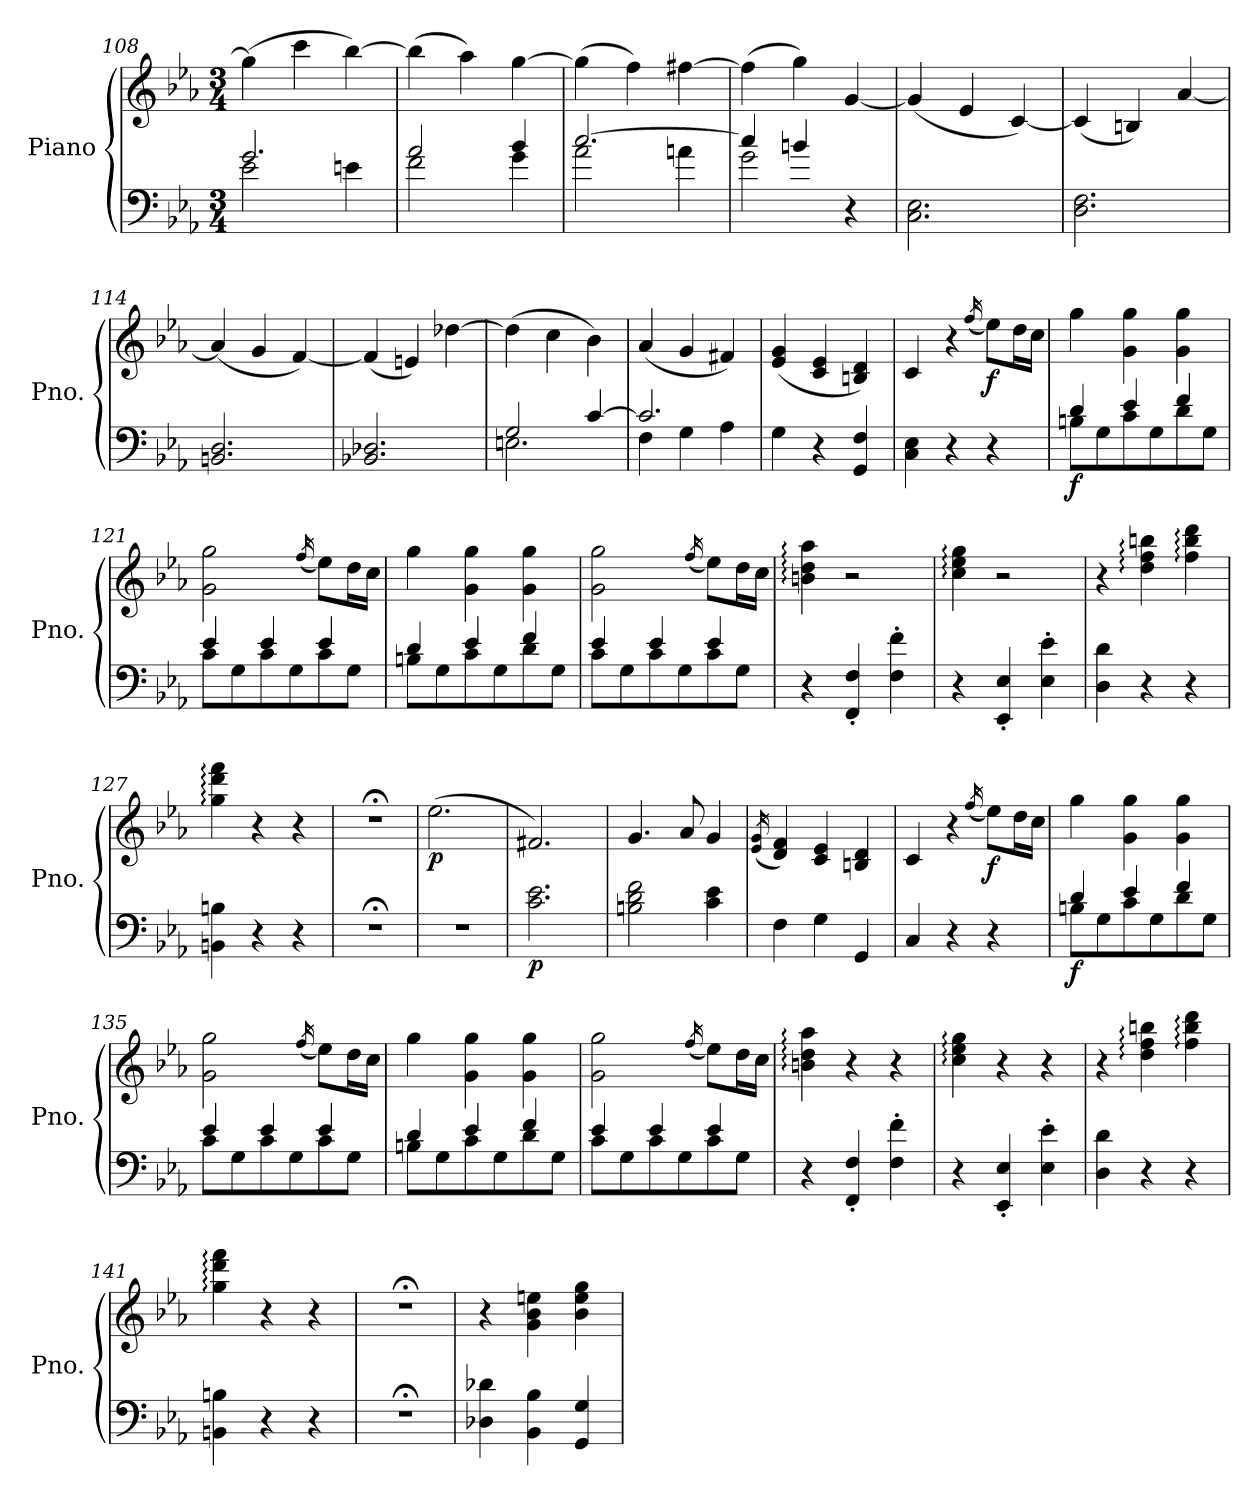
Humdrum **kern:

**kern	**kern	**dynam
*part1	*part1	*part1
*staff2	*staff1	*staff1/2
*I"Piano	*	*
*I'Pno.	*	*
*clefF4	*clefG2	*
*k[b-e-a-]	*k[b-e-a-]	*
*M3/4	*M3/4	*
=108	=108	=108
*^	*	*
2.g/	2e-\	(>4gg\]	.
.	.	4ccc\	.
.	4en\	[4bb-\)	.
=109	=109	=109	=109
2a-/	2f\	(>4bb-\]	.
.	.	4aa-\)	.
4b-/	4g\	[4gg\	.
=110	=110	=110	=110
[2.cc/	2a-\	(>4gg\]	.
.	.	4ff\)	.
.	4an\	[4ff#X\	.
=111	=111	=111	=111
4cc/]	2g\	(>4ff#\]	.
4bn/	.	4gg\)	.
4r	4ryy	[4g/	.
*v	*v	*	*
=112	=112	=112
2.C\ 2.E-\	(<4g/]	.
.	4e-/	.
.	[4c/)	.
=113	=113	=113
2.D\ 2.F\	(<4c/]	.
.	4Bn/)	.
.	[4a-/	.
=114	=114	=114
2.BBn/ 2.D/	(<4a-/]	.
.	4g/	.
.	[4f/)	.
=115	=115	=115
2.BB-X/ 2.D-X/	(<4f/]	.
.	4en/)	.
.	[4dd-X\	.
=116	=116	=116
*^	*	*
2G/	2.En\	(>4dd-\]	.
.	.	4cc\	.
[4c/	.	4b-\)	.
=117	=117	=117	=117
2.c/]	4F\	(<4a-/	.
.	4G\	4g/	.
.	4A-\	4f#X/)	.
*v	*v	*	*
=118	=118	=118
4G\	(<4e-/ 4g/	.
4r	4c/ 4e-/	.
4GG/ 4F/	4Bn/ 4d/)	.
=119	=119	=119
4C\ 4E-\	4c/	.
4r	4r	.
.	(<16qff/	.
!	!	!LO:DY:b
4r	8ee-\L)	f
.	16dd\L	.
.	16cc\JJ	.
=120	=120	=120
*^	*	*
!	!	!	!LO:DY:b=2
4d/	8Bn\L	4gg\	f
.	8G\	.	.
4e-/	8c\	4g\ 4gg\	.
.	8G\	.	.
4f/	8d\	4g\ 4gg\	.
.	8G\J	.	.
=121	=121	=121	=121
4e-/	8c\L	2g\ 2gg\	.
.	8G\	.	.
4e-/	8c\	.	.
.	8G\	.	.
.	.	(<16qff/	.
4e-/	8c\	8ee-\L)	.
.	8G\J	16dd\L	.
.	.	16cc\JJ	.
=122	=122	=122	=122
4d/	8Bn\L	4gg\	.
.	8G\	.	.
4e-/	8c\	4g\ 4gg\	.
.	8G\	.	.
4f/	8d\	4g\ 4gg\	.
.	8G\J	.	.
=123	=123	=123	=123
4e-/	8c\L	2g\ 2gg\	.
.	8G\	.	.
4e-/	8c\	.	.
.	8G\	.	.
.	.	(<16qff/	.
4e-/	8c\	8ee-\L)	.
.	8G\J	16dd\L	.
.	.	16cc\JJ	.
*v	*v	*	*
=124	=124	=124
4r	4bn\: 4dd\: 4aa-\:	.
4FF/' 4F/'	2r	.
4F\' 4f\'	.	.
=125	=125	=125
4r	4cc\: 4ee-\: 4gg\:	.
4EE-/' 4E-/'	2r	.
4E-\' 4e-\'	.	.
=126	=126	=126
4D\ 4d\	4r	.
4r	4dd\: 4ff\: 4bbn\:	.
4r	4ff\: 4bb\: 4ddd\:	.
=127	=127	=127
4BBn\ 4Bn\	4gg\: 4ddd\: 4fff\:	.
4r	4r	.
4r	4r	.
=128	=128	=128
2.r;<	2.r;<	.
=129	=129	=129
!	!	!LO:DY:b
2.r	(>2.ee-\	p
=130	=130	=130
!	!	!LO:DY:b=2
2.c\ 2.e-\	2.f#X/)	p
=131	=131	=131
2Bn\ 2d\ 2f\	4.g/	.
.	8a-/	.
4c\ 4e-\	4g/	.
=132	=132	=132
.	(<16qe-/ 16qg/	.
4F\	4d/ 4f/)	.
4G\	4c/ 4e-/	.
4GG/	4Bn/ 4d/	.
=133	=133	=133
4C/	4c/	.
4r	4r	.
.	(<16qff/	.
!	!	!LO:DY:b
4r	8ee-\L)	f
.	16dd\L	.
.	16cc\JJ	.
=134	=134	=134
*^	*	*
!	!	!	!LO:DY:b=2
4d/	8Bn\L	4gg\	f
.	8G\	.	.
4e-/	8c\	4g\ 4gg\	.
.	8G\	.	.
4f/	8d\	4g\ 4gg\	.
.	8G\J	.	.
=135	=135	=135	=135
4e-/	8c\L	2g\ 2gg\	.
.	8G\	.	.
4e-/	8c\	.	.
.	8G\	.	.
.	.	(<16qff/	.
4e-/	8c\	8ee-\L)	.
.	8G\J	16dd\L	.
.	.	16cc\JJ	.
=136	=136	=136	=136
4d/	8Bn\L	4gg\	.
.	8G\	.	.
4e-/	8c\	4g\ 4gg\	.
.	8G\	.	.
4f/	8d\	4g\ 4gg\	.
.	8G\J	.	.
=137	=137	=137	=137
4e-/	8c\L	2g\ 2gg\	.
.	8G\	.	.
4e-/	8c\	.	.
.	8G\	.	.
.	.	(<16qff/	.
4e-/	8c\	8ee-\L)	.
.	8G\J	16dd\L	.
.	.	16cc\JJ	.
*v	*v	*	*
=138	=138	=138
4r	4bn\: 4dd\: 4aa-\:	.
4FF/' 4F/'	4r	.
4F\' 4f\'	4r	.
=139	=139	=139
4r	4cc\: 4ee-\: 4gg\:	.
4EE-/' 4E-/'	4r	.
4E-\' 4e-\'	4r	.
=140	=140	=140
4D\ 4d\	4r	.
4r	4dd\: 4ff\: 4bbn\:	.
4r	4ff\: 4bb\: 4ddd\:	.
=141	=141	=141
4BBn\ 4Bn\	4gg\: 4ddd\: 4fff\:	.
4r	4r	.
4r	4r	.
=142	=142	=142
2.r;<	2.r;<	.
=143	=143	=143
4D-X\ 4d-X\	4r	.
4BB-\ 4B-\	4g\ 4b-\ 4een\	.
4GG/ 4G/	4b-\ 4ee\ 4gg\	.
=	=	=
*-	*-	*-
